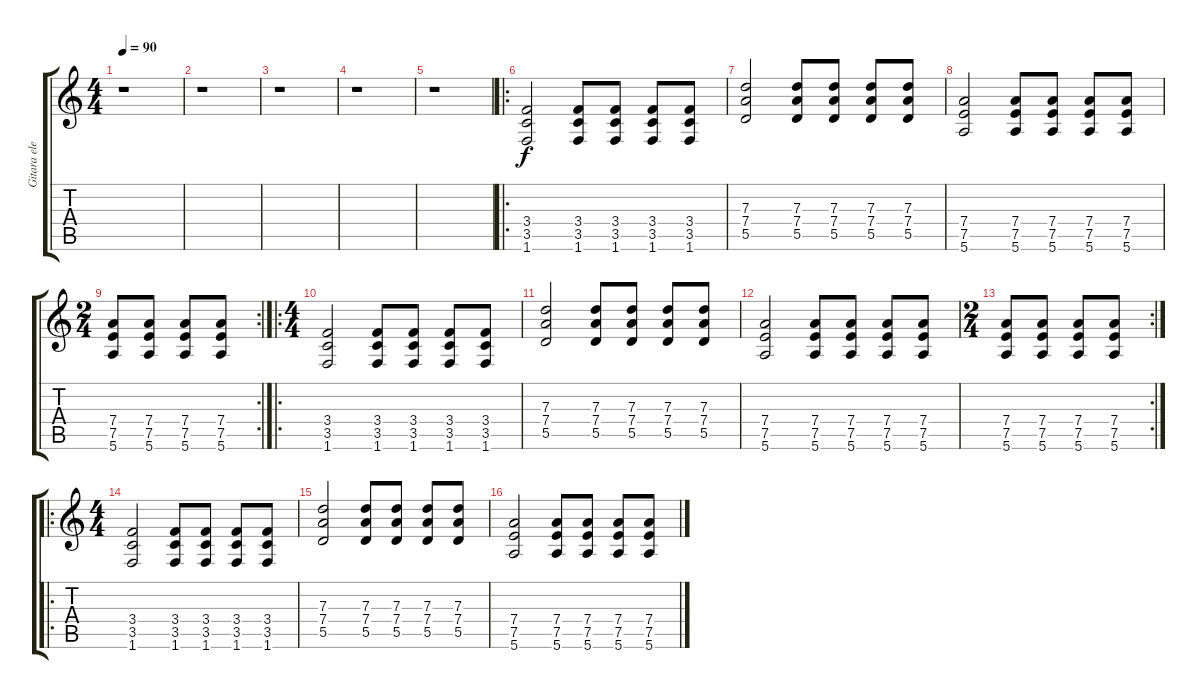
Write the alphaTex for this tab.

\track ("Gitara elektryczna w/distortion" "Gitara ele") {instrument distortionguitar}
\staff {score tabs}
\tuning (E4 B3 G3 D3 A2 E2) {hide}
\ts (4 4)
\tempo 90
\clef g2
\ks c
r.1{dy f} |
r.1 |
r.1 |
r.1 |
r.1 |
\ro
(3.4 3.5 1.6).2 (3.4 3.5 1.6).8 (3.4 3.5 1.6).8 (3.4 3.5 1.6).8 (3.4 3.5 1.6).8 |
(7.3 7.4 5.5).2 (7.3 7.4 5.5).8 (7.3 7.4 5.5).8 (7.3 7.4 5.5).8 (7.3 7.4 5.5).8 |
(7.4 7.5 5.6).2 (7.4 7.5 5.6).8 (7.4 7.5 5.6).8 (7.4 7.5 5.6).8 (7.4 7.5 5.6).8 |
\rc 2
\ts (2 4)
(7.4 7.5 5.6).8 (7.4 7.5 5.6).8 (7.4 7.5 5.6).8 (7.4 7.5 5.6).8 |
\ro
\ts (4 4)
(3.4 3.5 1.6).2 (3.4 3.5 1.6).8 (3.4 3.5 1.6).8 (3.4 3.5 1.6).8 (3.4 3.5 1.6).8 |
(7.3 7.4 5.5).2 (7.3 7.4 5.5).8 (7.3 7.4 5.5).8 (7.3 7.4 5.5).8 (7.3 7.4 5.5).8 |
(7.4 7.5 5.6).2 (7.4 7.5 5.6).8 (7.4 7.5 5.6).8 (7.4 7.5 5.6).8 (7.4 7.5 5.6).8 |
\rc 2
\ts (2 4)
(7.4 7.5 5.6).8 (7.4 7.5 5.6).8 (7.4 7.5 5.6).8 (7.4 7.5 5.6).8 |
\ro
\ts (4 4)
(3.4 3.5 1.6).2 (3.4 3.5 1.6).8 (3.4 3.5 1.6).8 (3.4 3.5 1.6).8 (3.4 3.5 1.6).8 |
(7.3 7.4 5.5).2 (7.3 7.4 5.5).8 (7.3 7.4 5.5).8 (7.3 7.4 5.5).8 (7.3 7.4 5.5).8 |
(7.4 7.5 5.6).2 (7.4 7.5 5.6).8 (7.4 7.5 5.6).8 (7.4 7.5 5.6).8 (7.4 7.5 5.6).8
